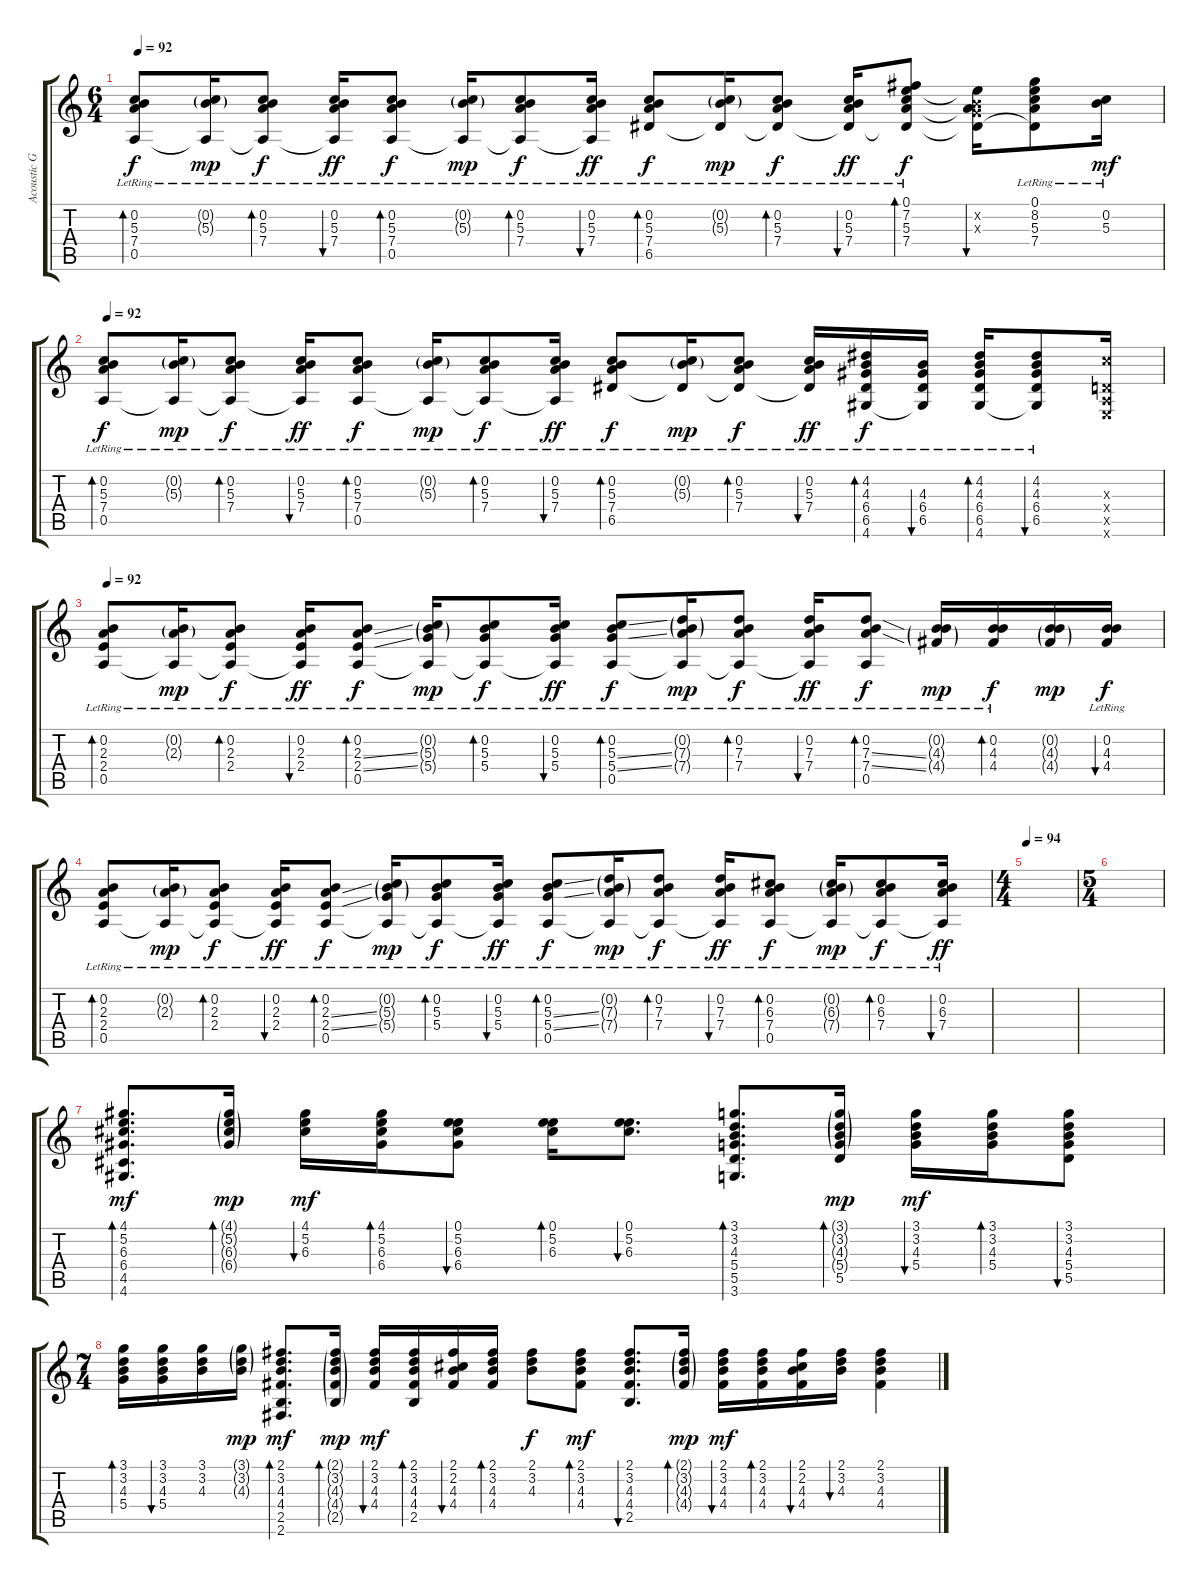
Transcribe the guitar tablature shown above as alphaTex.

\track ("Acoustic Guitar" "Acoustic G") {instrument acousticguitarsteel}
\staff {score tabs}
\tuning (E4 B3 G3 D3 A2 E2) {hide}
\ts (6 4)
\tempo 92
\clef g2
\ks c
(0.2{lr} 5.3{lr} 7.4{lr} 0.5{lr}).8{bd 60 dy f volume 14} (0.2{g lr} 5.3{g lr} 0.5{t}).16{dy mp} (0.2{lr} 5.3{lr} 7.4{lr} 0.5{t}).8{bd 60 dy f} (0.2{lr} 5.3{lr} 7.4{lr} 0.5{t}).16{bu 60 dy ff} (0.2{lr} 5.3{lr} 7.4{lr} 0.5{lr}).8{bd 60 dy f} (0.2{g lr} 5.3{g lr} 0.5{t}).16{dy mp} (0.2{lr} 5.3{lr} 7.4{lr} 0.5{t}).8{bd 60 dy f} (0.2{lr} 5.3{lr} 7.4{lr} 0.5{t}).16{bu 60 dy ff} (0.2{lr} 5.3{lr} 7.4{lr} 6.5{lr}).8{bd 60 dy f} (0.2{g lr} 5.3{g} 6.5{t}).16{dy mp} (0.2{lr} 5.3{lr} 7.4{lr} 6.5{t}).8{bd 60 dy f} (0.2{lr} 5.3{lr} 7.4{lr} 6.5{t}).16{bu 60 dy ff} (0.1{lr} 7.2{lr} 5.3{lr} 7.4{lr} 6.5{t}).8{bd 60 dy f} (0.1{t} 0.2{x} 0.3{x} 7.4{t} 6.5{t}).16{bu 60} (0.1{lr} 8.2 5.3{lr} 7.4{lr} 6.5{t}).8 (0.2{lr} 5.3{lr}).16{dy mf} |
\tempo 92
(0.2{lr} 5.3{lr} 7.4{lr} 0.5{lr}).8{bd 60 dy f volume 14} (0.2{g lr} 5.3{g lr} 0.5{t}).16{dy mp} (0.2{lr} 5.3{lr} 7.4{lr} 0.5{t}).8{bd 60 dy f} (0.2{lr} 5.3{lr} 7.4{lr} 0.5{t}).16{bu 60 dy ff} (0.2{lr} 5.3{lr} 7.4{lr} 0.5{lr}).8{bd 60 dy f} (0.2{g lr} 5.3{g lr} 0.5{t}).16{dy mp} (0.2{lr} 5.3{lr} 7.4{lr} 0.5{t}).8{bd 60 dy f} (0.2{lr} 5.3{lr} 7.4{lr} 0.5{t}).16{bu 60 dy ff} (0.2{lr} 5.3{lr} 7.4{lr} 6.5{lr}).8{bd 60 dy f} (0.2{g lr} 5.3{g} 6.5{t}).16{dy mp} (0.2{lr} 5.3{lr} 7.4{lr} 6.5{t}).8{bd 60 dy f} (0.2{lr} 5.3{lr} 7.4{lr} 6.5{t}).16{bu 60 dy ff} (4.2{lr} 4.3 6.4 6.5{lr} 4.6{lr}).16{bd 60 dy f} (4.3{lr} 6.4{lr} 6.5{lr} 4.6{t}).16{bu 60} (4.2{lr} 4.3{lr} 6.4{lr} 6.5{lr} 4.6{lr}).16{bd 60} (4.2{lr} 4.3 6.4 6.5{lr} 4.6{t}).8{bu 60} (5.3{x} 0.4{x} 0.5{x} 0.6{x}).16 |
\tempo 92
(0.2{lr} 2.3{lr} 2.4{lr} 0.5{lr}).8{bd 60 volume 14} (0.2{g lr} 2.3{g lr} 0.5{t}).16{dy mp} (0.2{lr} 2.3{lr} 2.4{lr} 0.5{t}).8{bd 60 dy f} (0.2{lr} 2.3{lr} 2.4{lr} 0.5{t}).16{bu 60 dy ff} (0.2{lr} 2.3{ss} 2.4{ss} 0.5{lr}).8{bd 60 dy f} (0.2{g lr} 5.3{g lr} 5.4{g lr} 0.5{t}).16{dy mp} (0.2{lr} 5.3{lr} 5.4{lr} 0.5{t}).8{bd 60 dy f} (0.2{lr} 5.3{lr} 5.4{lr} 0.5{t}).16{bu 60 dy ff} (0.2{lr} 5.3{ss} 5.4{ss} 0.5{lr}).8{bd 60 dy f} (0.2{g lr} 7.3{g lr} 7.4{g lr} 0.5{t}).16{dy mp} (0.2{lr} 7.3{lr} 7.4{lr} 0.5{t}).8{bd 60 dy f} (0.2{lr} 7.3{lr} 7.4{lr} 0.5{t}).16{bu 60 dy ff} (0.2{lr} 7.3{ss} 7.4{ss} 0.5{lr}).8{bd 60 dy f} (0.2{g lr} 4.3{g lr} 4.4{g lr}).16{dy mp} (0.2{lr} 4.3{lr} 4.4{lr}).16{bd 60 dy f} (0.2{g} 4.3{g} 4.4{g}).16{dy mp} (0.2{lr} 4.3{lr} 4.4{lr}).16{bu 60 dy f} |
(0.2{lr} 2.3{lr} 2.4{lr} 0.5{lr}).8{bd 60 volume 14} (0.2{g lr} 2.3{g lr} 0.5{t}).16{dy mp} (0.2{lr} 2.3{lr} 2.4{lr} 0.5{t}).8{bd 60 dy f} (0.2{lr} 2.3{lr} 2.4{lr} 0.5{t}).16{bu 60 dy ff} (0.2{lr} 2.3{ss} 2.4{ss} 0.5{lr}).8{bd 60 dy f} (0.2{g lr} 5.3{g lr} 5.4{g lr} 0.5{t}).16{dy mp} (0.2{lr} 5.3{lr} 5.4{lr} 0.5{t}).8{bd 60 dy f} (0.2{lr} 5.3{lr} 5.4{lr} 0.5{t}).16{bu 60 dy ff} (0.2{lr} 5.3{ss} 5.4{ss} 0.5{lr}).8{bd 60 dy f} (0.2{g lr} 7.3{g lr} 7.4{g lr} 0.5{t}).16{dy mp} (0.2{lr} 7.3{lr} 7.4{lr} 0.5{t}).8{bd 60 dy f} (0.2{lr} 7.3{lr} 7.4{lr} 0.5{t}).16{bu 60 dy ff} (0.2{lr} 6.3 7.4 0.5{lr}).8{bd 60 dy f} (0.2{g lr} 6.3{g lr} 7.4{g lr} 0.5{t}).16{dy mp} (0.2{lr} 6.3{lr} 7.4{lr} 0.5{t}).8{bd 60 dy f} (0.2{lr} 6.3{lr} 7.4{lr} 0.5{t}).16{bu 60 dy ff} |
\ts (4 4)
\tempo 94
|
\ts (5 4)
|
(4.1 5.2 6.3 6.4 4.5 4.6).8{d bd 30 dy mf instrument electricguitarjazz} (4.1{g} 5.2{g} 6.3{g} 6.4{g}).16{bd 30 dy mp} (4.1 5.2 6.3).16{bu 30 dy mf} (4.1 5.2 6.3 6.4).16{bd 30} (0.1 5.2 6.3 6.4).8{bu 30} (0.1 5.2 6.3).16{bd 30} (0.1 5.2 6.3).8{d bu 30} (3.1 3.2 4.3 5.4 5.5 3.6).8{d bd 30} (3.1{g} 3.2{g} 4.3{g} 5.4{g} 5.5).16{bd 30 dy mp} (3.1 3.2 4.3 5.4).16{bu 30 dy mf} (3.1 3.2 4.3 5.4).16{bd 30} (3.1 3.2 4.3 5.4 5.5).8{bu 30} |
\ts (7 4)
(3.1 3.2 4.3 5.4).16{bd 30} (3.1 3.2 4.3 5.4).16{bu 30} (3.1 3.2 4.3).16 (3.1{g} 3.2{g} 4.3{g}).16{dy mp} (2.1 3.2 4.3 4.4 2.5 2.6).8{d bd 30 dy mf} (2.1{g} 3.2{g} 4.3{g} 4.4{g} 2.5{g}).16{bd 30 dy mp} (2.1 3.2 4.3 4.4).16{bu 30 dy mf} (2.1 3.2 4.3 4.4 2.5).16{bd 30} (2.1 2.2 4.3 4.4).16{bu 30} (2.1 3.2 4.3 4.4).16{bd 30} (2.1 3.2 4.3).8{dy f} (2.1 3.2 4.3 4.4).8{bd 30 dy mf} (2.1 3.2 4.3 4.4 2.5).8{d bu 30} (2.1{g} 3.2{g} 4.3{g} 4.4{g}).16{bd 30 dy mp} (2.1 3.2 4.3 4.4).16{bu 30 dy mf} (2.1 3.2 4.3 4.4).16{bd 30} (2.1 2.2 4.3 4.4).16{bu 30} (2.1 3.2 4.3).16{bu 30} (2.1 3.2 4.3 4.4).4
